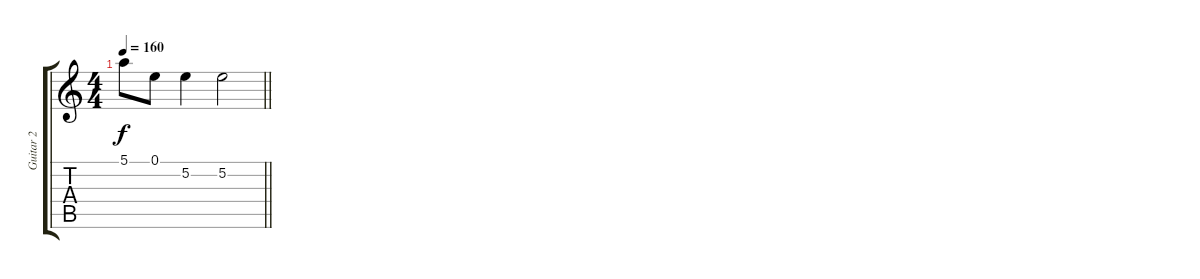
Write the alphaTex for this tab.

\track ("Guitar 2" "Guitar 2") {instrument acousticguitarsteel}
\staff {score tabs}
\tuning (E4 B3 G3 D3 A2 E2) {hide}
\ts (4 4)
\tempo 160
\clef g2
\barLineRight lightlight
\ks c
5.1.8{dy f} 0.1.8 5.2.4 5.2.2
